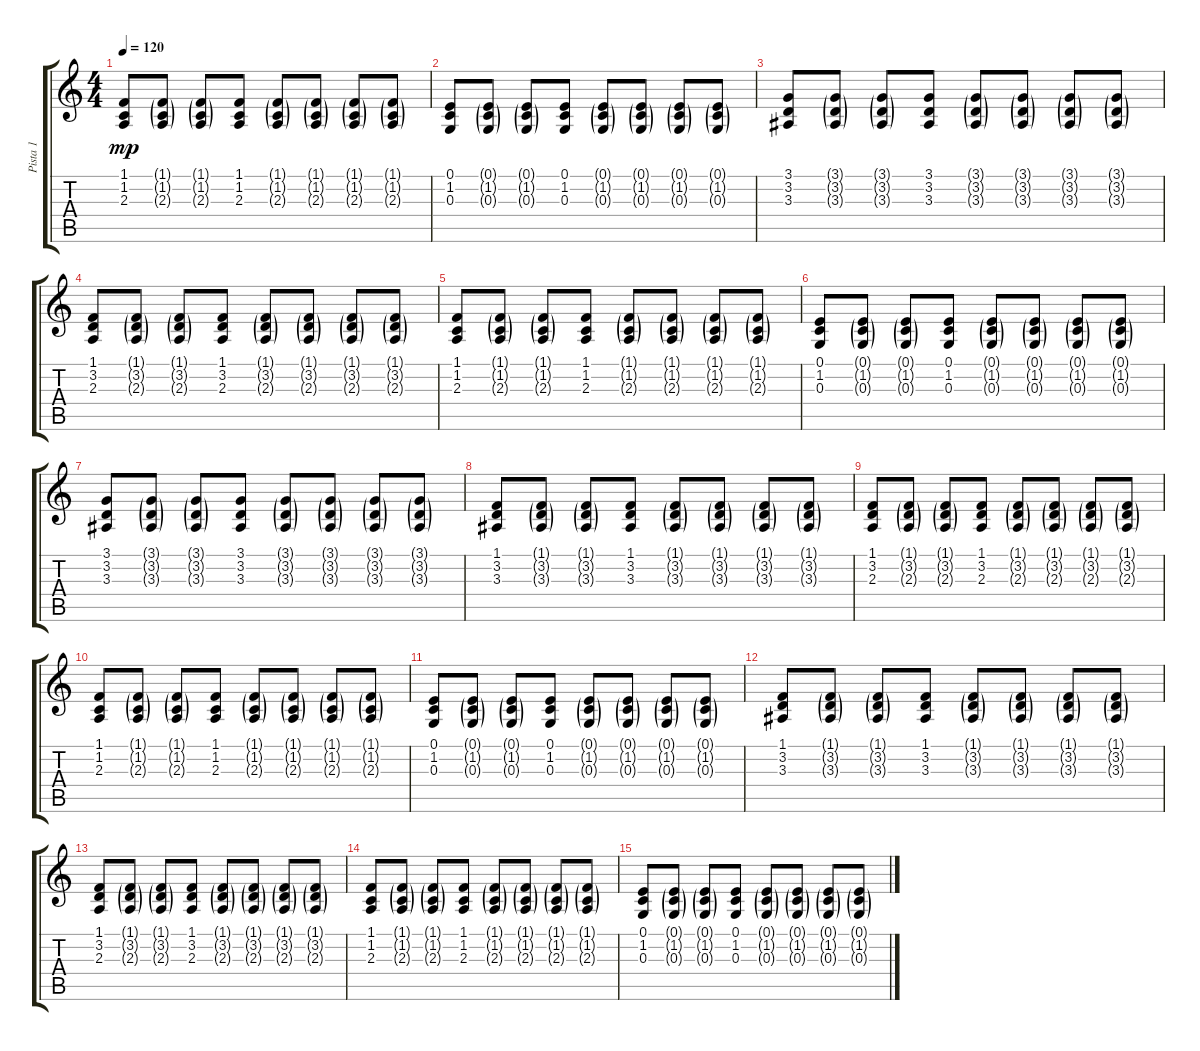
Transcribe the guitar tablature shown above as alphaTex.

\track ("Pista 1" "Pista 1") {instrument fx4atmosphere}
\staff {score tabs}
\tuning (E4 B3 G3 D3 A2 E2) {hide}
\ts (4 4)
\tempo 120
\clef g2
\ks c
(1.1 1.2 2.3).8{dy mp} (1.1{g} 1.2{g} 2.3{g}).8 (1.1{g} 1.2{g} 2.3{g}).8 (1.1 1.2 2.3).8 (1.1{g} 1.2{g} 2.3{g}).8 (1.1{g} 1.2{g} 2.3{g}).8 (1.1{g} 1.2{g} 2.3{g}).8 (1.1{g} 1.2{g} 2.3{g}).8 |
(0.1 1.2 0.3).8 (0.1{g} 1.2{g} 0.3{g}).8 (0.1{g} 1.2{g} 0.3{g}).8 (0.1 1.2 0.3).8 (0.1{g} 1.2{g} 0.3{g}).8 (0.1{g} 1.2{g} 0.3{g}).8 (0.1{g} 1.2{g} 0.3{g}).8 (0.1{g} 1.2{g} 0.3{g}).8 |
(3.1 3.2 3.3).8 (3.1{g} 3.2{g} 3.3{g}).8 (3.1{g} 3.2{g} 3.3{g}).8 (3.1 3.2 3.3).8 (3.1{g} 3.2{g} 3.3{g}).8 (3.1{g} 3.2{g} 3.3{g}).8 (3.1{g} 3.2{g} 3.3{g}).8 (3.1{g} 3.2{g} 3.3{g}).8 |
(1.1 3.2 2.3).8 (1.1{g} 3.2{g} 2.3{g}).8 (1.1{g} 3.2{g} 2.3{g}).8 (1.1 3.2 2.3).8 (1.1{g} 3.2{g} 2.3{g}).8 (1.1{g} 3.2{g} 2.3{g}).8 (1.1{g} 3.2{g} 2.3{g}).8 (1.1{g} 3.2{g} 2.3{g}).8 |
(1.1 1.2 2.3).8 (1.1{g} 1.2{g} 2.3{g}).8 (1.1{g} 1.2{g} 2.3{g}).8 (1.1 1.2 2.3).8 (1.1{g} 1.2{g} 2.3{g}).8 (1.1{g} 1.2{g} 2.3{g}).8 (1.1{g} 1.2{g} 2.3{g}).8 (1.1{g} 1.2{g} 2.3{g}).8 |
(0.1 1.2 0.3).8 (0.1{g} 1.2{g} 0.3{g}).8 (0.1{g} 1.2{g} 0.3{g}).8 (0.1 1.2 0.3).8 (0.1{g} 1.2{g} 0.3{g}).8 (0.1{g} 1.2{g} 0.3{g}).8 (0.1{g} 1.2{g} 0.3{g}).8 (0.1{g} 1.2{g} 0.3{g}).8 |
(3.1 3.2 3.3).8 (3.1{g} 3.2{g} 3.3{g}).8 (3.1{g} 3.2{g} 3.3{g}).8 (3.1 3.2 3.3).8 (3.1{g} 3.2{g} 3.3{g}).8 (3.1{g} 3.2{g} 3.3{g}).8 (3.1{g} 3.2{g} 3.3{g}).8 (3.1{g} 3.2{g} 3.3{g}).8 |
(1.1 3.2 3.3).8 (1.1{g} 3.2{g} 3.3{g}).8 (1.1{g} 3.2{g} 3.3{g}).8 (1.1 3.2 3.3).8 (1.1{g} 3.2{g} 3.3{g}).8 (1.1{g} 3.2{g} 3.3{g}).8 (1.1{g} 3.2{g} 3.3{g}).8 (1.1{g} 3.2{g} 3.3{g}).8 |
(1.1 3.2 2.3).8 (1.1{g} 3.2{g} 2.3{g}).8 (1.1{g} 3.2{g} 2.3{g}).8 (1.1 3.2 2.3).8 (1.1{g} 3.2{g} 2.3{g}).8 (1.1{g} 3.2{g} 2.3{g}).8 (1.1{g} 3.2{g} 2.3{g}).8 (1.1{g} 3.2{g} 2.3{g}).8 |
(1.1 1.2 2.3).8 (1.1{g} 1.2{g} 2.3{g}).8 (1.1{g} 1.2{g} 2.3{g}).8 (1.1 1.2 2.3).8 (1.1{g} 1.2{g} 2.3{g}).8 (1.1{g} 1.2{g} 2.3{g}).8 (1.1{g} 1.2{g} 2.3{g}).8 (1.1{g} 1.2{g} 2.3{g}).8 |
(0.1 1.2 0.3).8 (0.1{g} 1.2{g} 0.3{g}).8 (0.1{g} 1.2{g} 0.3{g}).8 (0.1 1.2 0.3).8 (0.1{g} 1.2{g} 0.3{g}).8 (0.1{g} 1.2{g} 0.3{g}).8 (0.1{g} 1.2{g} 0.3{g}).8 (0.1{g} 1.2{g} 0.3{g}).8 |
(1.1 3.2 3.3).8 (1.1{g} 3.2{g} 3.3{g}).8 (1.1{g} 3.2{g} 3.3{g}).8 (1.1 3.2 3.3).8 (1.1{g} 3.2{g} 3.3{g}).8 (1.1{g} 3.2{g} 3.3{g}).8 (1.1{g} 3.2{g} 3.3{g}).8 (1.1{g} 3.2{g} 3.3{g}).8 |
(1.1 3.2 2.3).8 (1.1{g} 3.2{g} 2.3{g}).8 (1.1{g} 3.2{g} 2.3{g}).8 (1.1 3.2 2.3).8 (1.1{g} 3.2{g} 2.3{g}).8 (1.1{g} 3.2{g} 2.3{g}).8 (1.1{g} 3.2{g} 2.3{g}).8 (1.1{g} 3.2{g} 2.3{g}).8 |
(1.1 1.2 2.3).8 (1.1{g} 1.2{g} 2.3{g}).8 (1.1{g} 1.2{g} 2.3{g}).8 (1.1 1.2 2.3).8 (1.1{g} 1.2{g} 2.3{g}).8 (1.1{g} 1.2{g} 2.3{g}).8 (1.1{g} 1.2{g} 2.3{g}).8 (1.1{g} 1.2{g} 2.3{g}).8 |
(0.1 1.2 0.3).8 (0.1{g} 1.2{g} 0.3{g}).8 (0.1{g} 1.2{g} 0.3{g}).8 (0.1 1.2 0.3).8 (0.1{g} 1.2{g} 0.3{g}).8 (0.1{g} 1.2{g} 0.3{g}).8 (0.1{g} 1.2{g} 0.3{g}).8 (0.1{g} 1.2{g} 0.3{g}).8
